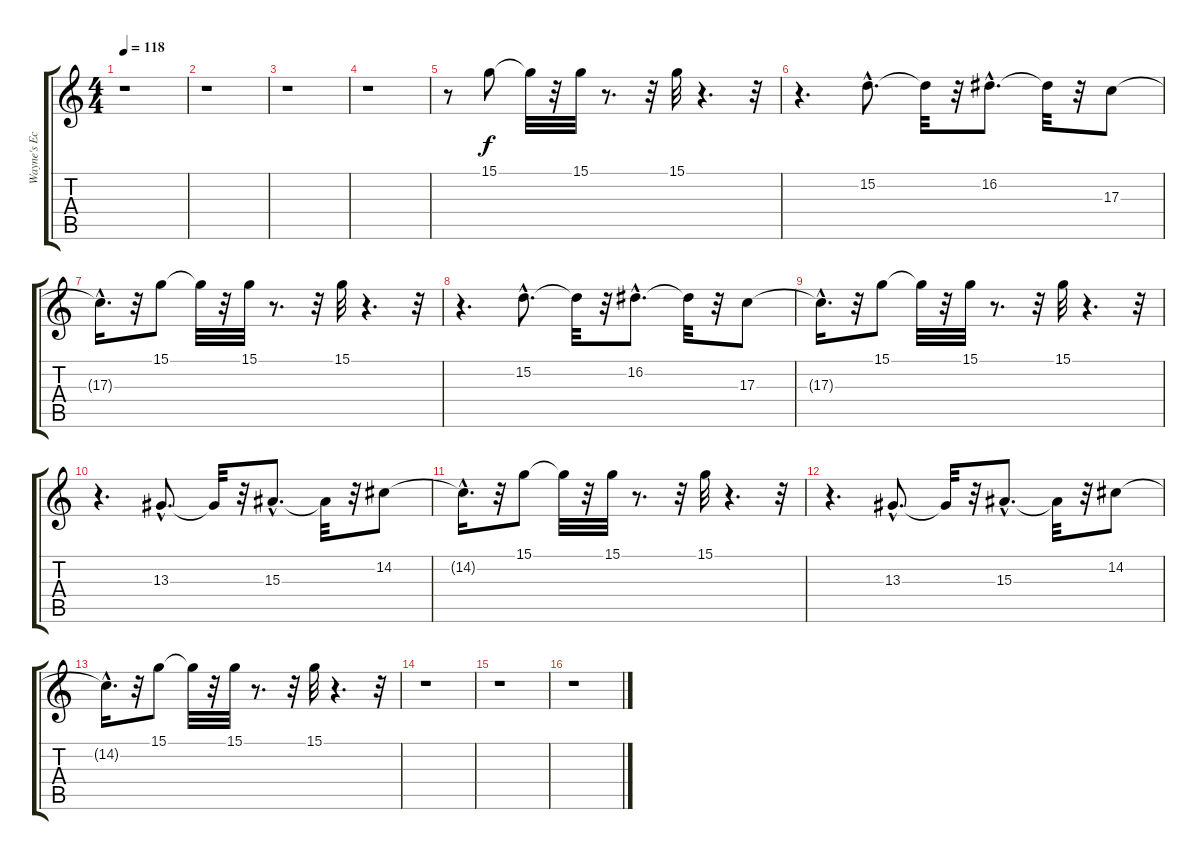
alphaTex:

\track ("Wayne's Echo 2" "Wayne's Ec") {instrument altosax}
\staff {score tabs}
\tuning (E4 B3 G3 D3 A2 E2) {hide}
\ts (4 4)
\tempo 118
\clef g2
\ks c
r.1{dy f instrument altosax} |
r.1 |
r.1 |
r.1 |
r.8 15.1.8 15.1{t}.32 r.32 15.1.32 r.8{d} r.32 15.1.32 r.4{d} r.32 |
r.4{d} 15.2{hac}.8{d} 15.2{t}.32 r.32 16.2{hac}.8{d} 16.2{t}.32 r.32 17.3.8 |
17.3{hac t}.16{d} r.32 15.1.8 15.1{t}.32 r.32 15.1.32 r.8{d} r.32 15.1.32 r.4{d} r.32 |
r.4{d} 15.2{hac}.8{d} 15.2{t}.32 r.32 16.2{hac}.8{d} 16.2{t}.32 r.32 17.3.8 |
17.3{hac t}.16{d} r.32 15.1.8 15.1{t}.32 r.32 15.1.32 r.8{d} r.32 15.1.32 r.4{d} r.32 |
r.4{d} 13.3{hac}.8{d} 13.3{t}.32 r.32 15.3{hac}.8{d} 15.3{t}.32 r.32 14.2.8 |
14.2{hac t}.16{d} r.32 15.1.8 15.1{t}.32 r.32 15.1.32 r.8{d} r.32 15.1.32 r.4{d} r.32 |
r.4{d} 13.3{hac}.8{d} 13.3{t}.32 r.32 15.3{hac}.8{d} 15.3{t}.32 r.32 14.2.8 |
14.2{hac t}.16{d} r.32 15.1.8 15.1{t}.32 r.32 15.1.32 r.8{d} r.32 15.1.32 r.4{d} r.32 |
r.1 |
r.1 |
r.1
